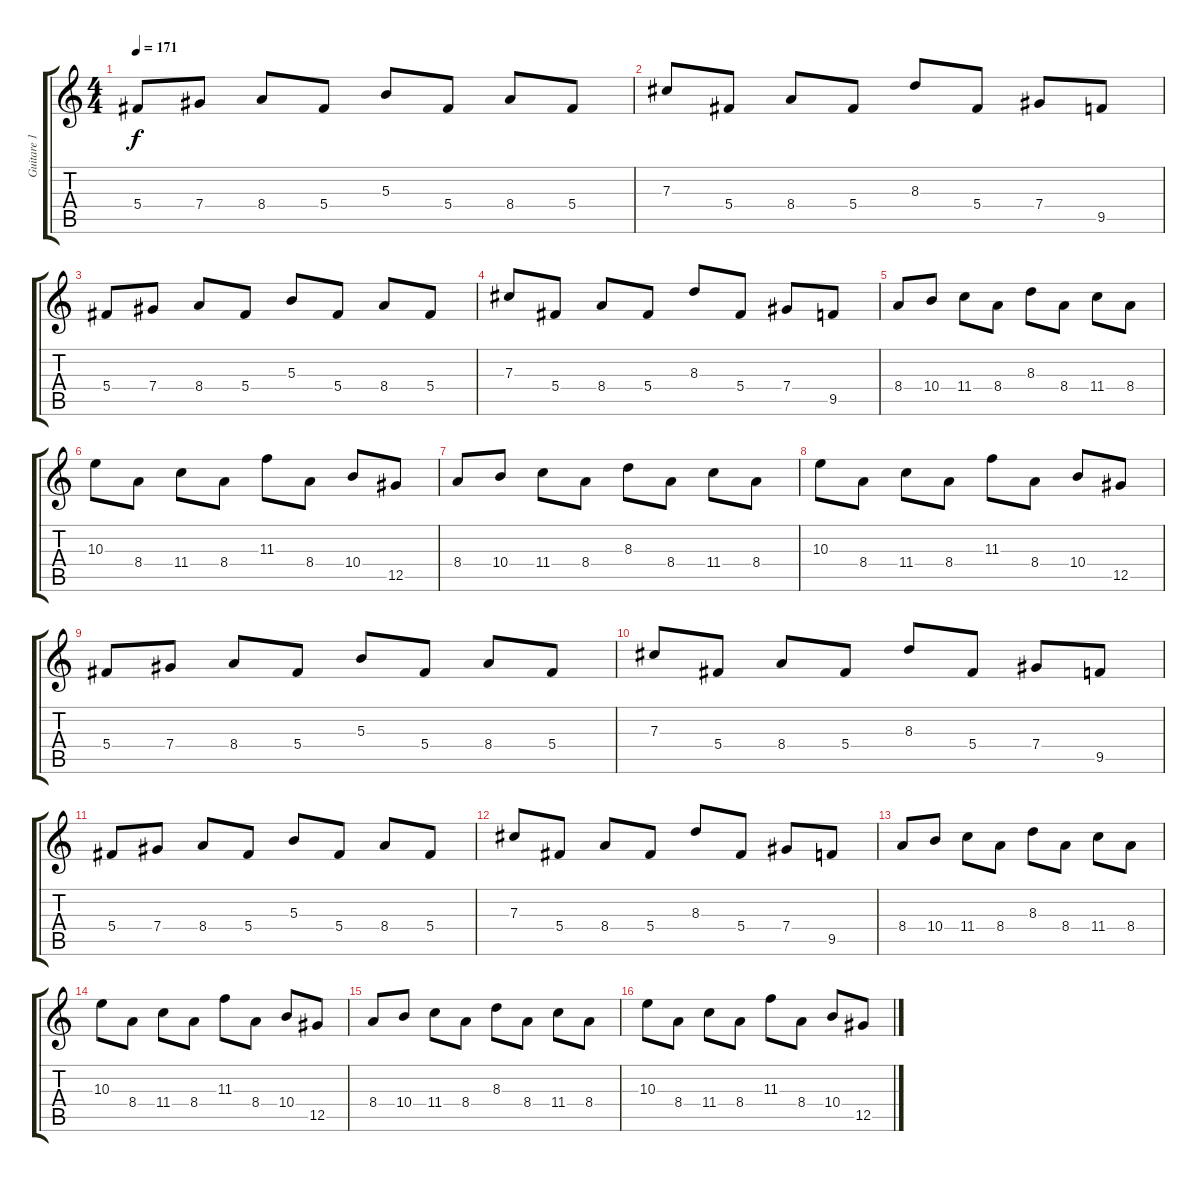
\track ("Guitare 1" "Guitare 1") {instrument distortionguitar}
\staff {score tabs}
\tuning (Eb4 Bb3 Gb3 Db3 Ab2 Eb2) {hide}
\ts (4 4)
\tempo 171
\clef g2
\ks c
5.4.8{dy f} 7.4.8 8.4.8 5.4.8 5.3.8 5.4.8 8.4.8 5.4.8 |
7.3.8 5.4.8 8.4.8 5.4.8 8.3.8 5.4.8 7.4.8 9.5.8 |
5.4.8 7.4.8 8.4.8 5.4.8 5.3.8 5.4.8 8.4.8 5.4.8 |
7.3.8 5.4.8 8.4.8 5.4.8 8.3.8 5.4.8 7.4.8 9.5.8 |
8.4.8 10.4.8 11.4.8 8.4.8 8.3.8 8.4.8 11.4.8 8.4.8 |
10.3.8 8.4.8 11.4.8 8.4.8 11.3.8 8.4.8 10.4.8 12.5.8 |
8.4.8 10.4.8 11.4.8 8.4.8 8.3.8 8.4.8 11.4.8 8.4.8 |
10.3.8 8.4.8 11.4.8 8.4.8 11.3.8 8.4.8 10.4.8 12.5.8 |
5.4.8 7.4.8 8.4.8 5.4.8 5.3.8 5.4.8 8.4.8 5.4.8 |
7.3.8 5.4.8 8.4.8 5.4.8 8.3.8 5.4.8 7.4.8 9.5.8 |
5.4.8 7.4.8 8.4.8 5.4.8 5.3.8 5.4.8 8.4.8 5.4.8 |
7.3.8 5.4.8 8.4.8 5.4.8 8.3.8 5.4.8 7.4.8 9.5.8 |
8.4.8 10.4.8 11.4.8 8.4.8 8.3.8 8.4.8 11.4.8 8.4.8 |
10.3.8 8.4.8 11.4.8 8.4.8 11.3.8 8.4.8 10.4.8 12.5.8 |
8.4.8 10.4.8 11.4.8 8.4.8 8.3.8 8.4.8 11.4.8 8.4.8 |
10.3.8 8.4.8 11.4.8 8.4.8 11.3.8 8.4.8 10.4.8 12.5.8
